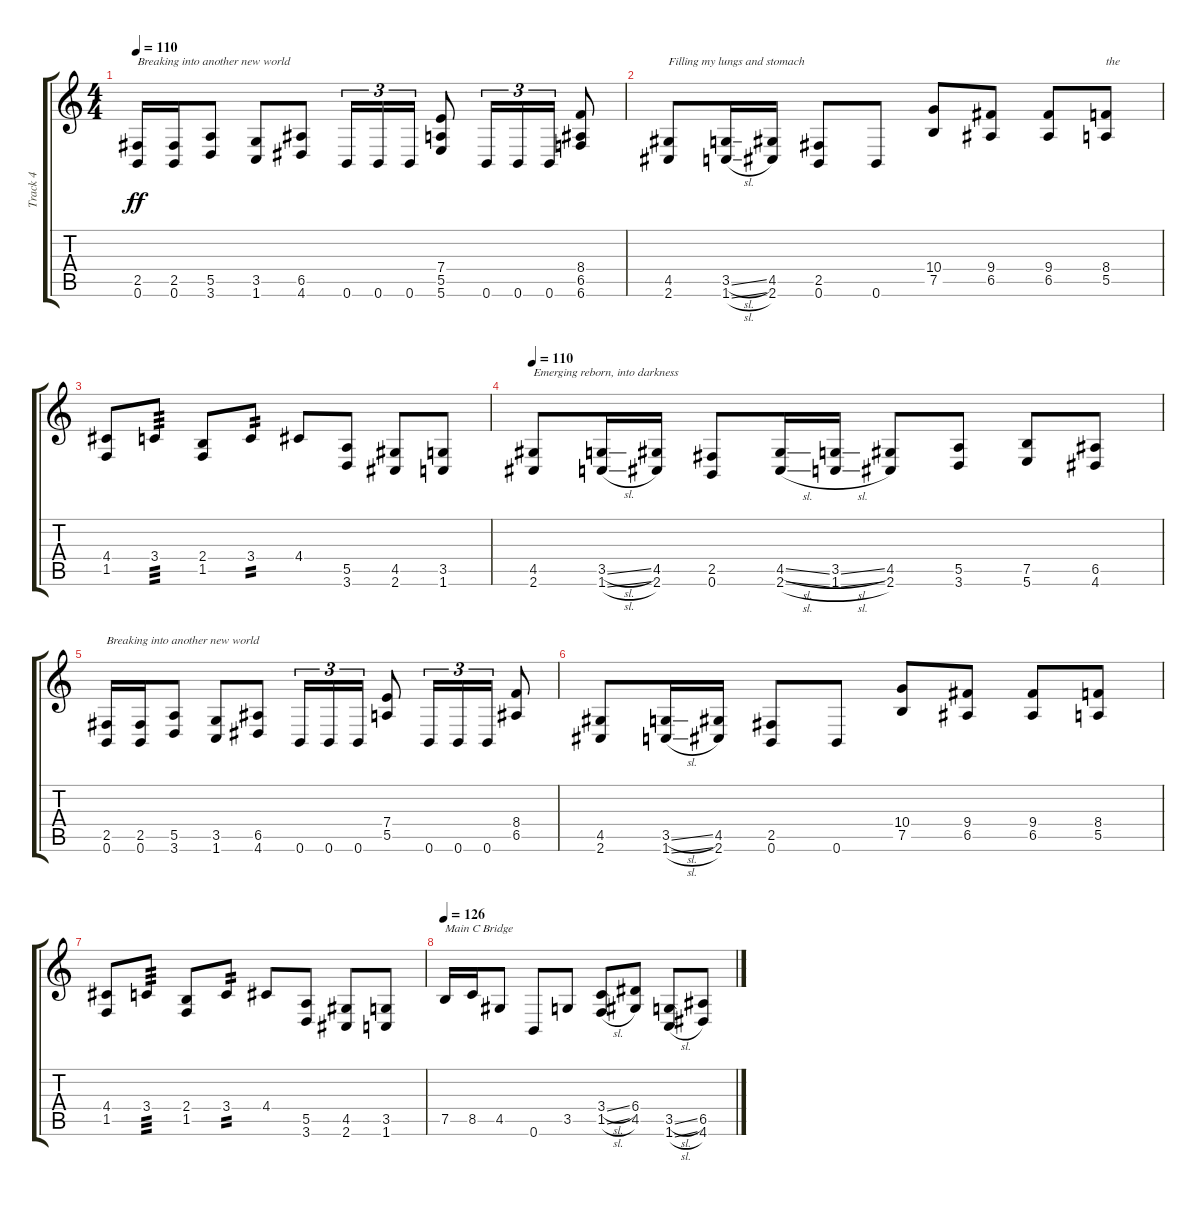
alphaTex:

\track ("Track 4" "Track 4") {instrument distortionguitar}
\staff {score tabs}
\tuning (B3 Gb3 D3 A2 E2 B1) {hide}
\ts (4 4)
\tempo 110
\clef g2
\ks c
(2.5 0.6).16{txt "Breaking into another new world" dy ff} (2.5 0.6).16 (5.5 3.6).8 (3.5 1.6).8 (6.5 4.6).8 0.6.16{tu (3 2)} 0.6.16{tu (3 2)} 0.6.16{tu (3 2)} (7.4 5.5 5.6).8 0.6.16{tu (3 2)} 0.6.16{tu (3 2)} 0.6.16{tu (3 2)} (8.4 6.5 6.6).8 |
(4.5 2.6).8{txt "Filling my lungs and stomach"} (3.5{sl} 1.6{sl}).16 (4.5 2.6).16 (2.5 0.6).8 0.6.8 (10.4 7.5).8 (9.4 6.5).8 (9.4 6.5).8 (8.4 5.5).8{txt "the"} |
(4.4 1.5).8 3.4.8{tp 3} (2.4 1.5).8 3.4.8{tp 2} 4.4.8 (5.5 3.6).8 (4.5 2.6).8 (3.5 1.6).8 |
\tempo 110
(4.5 2.6).8{txt "Emerging reborn, into darkness"} (3.5{sl} 1.6{sl}).16 (4.5 2.6).16 (2.5 0.6).8 (4.5{sl} 2.6{sl}).16 (3.5{sl} 1.6{sl}).16 (4.5 2.6).8 (5.5 3.6).8 (7.5 5.6).8 (6.5 4.6).8 |
(2.5 0.6).16{txt "Breaking into another new world"} (2.5 0.6).16 (5.5 3.6).8 (3.5 1.6).8 (6.5 4.6).8 0.6.16{tu (3 2)} 0.6.16{tu (3 2)} 0.6.16{tu (3 2)} (7.4 5.5).8 0.6.16{tu (3 2)} 0.6.16{tu (3 2)} 0.6.16{tu (3 2)} (8.4 6.5).8 |
(4.5 2.6).8 (3.5{sl} 1.6{sl}).16 (4.5 2.6).16 (2.5 0.6).8 0.6.8 (10.4 7.5).8 (9.4 6.5).8 (9.4 6.5).8 (8.4 5.5).8 |
(4.4 1.5).8 3.4.8{tp 3} (2.4 1.5).8 3.4.8{tp 2} 4.4.8 (5.5 3.6).8 (4.5 2.6).8 (3.5 1.6).8 |
\tempo 126
7.5.16{txt "Main C Bridge"} 8.5.16 4.5.8 0.6.8 3.5.8 (3.4{sl} 1.5{sl}).8 (6.4 4.5).8 (3.5{sl} 1.6{sl}).8 (6.5 4.6).8
